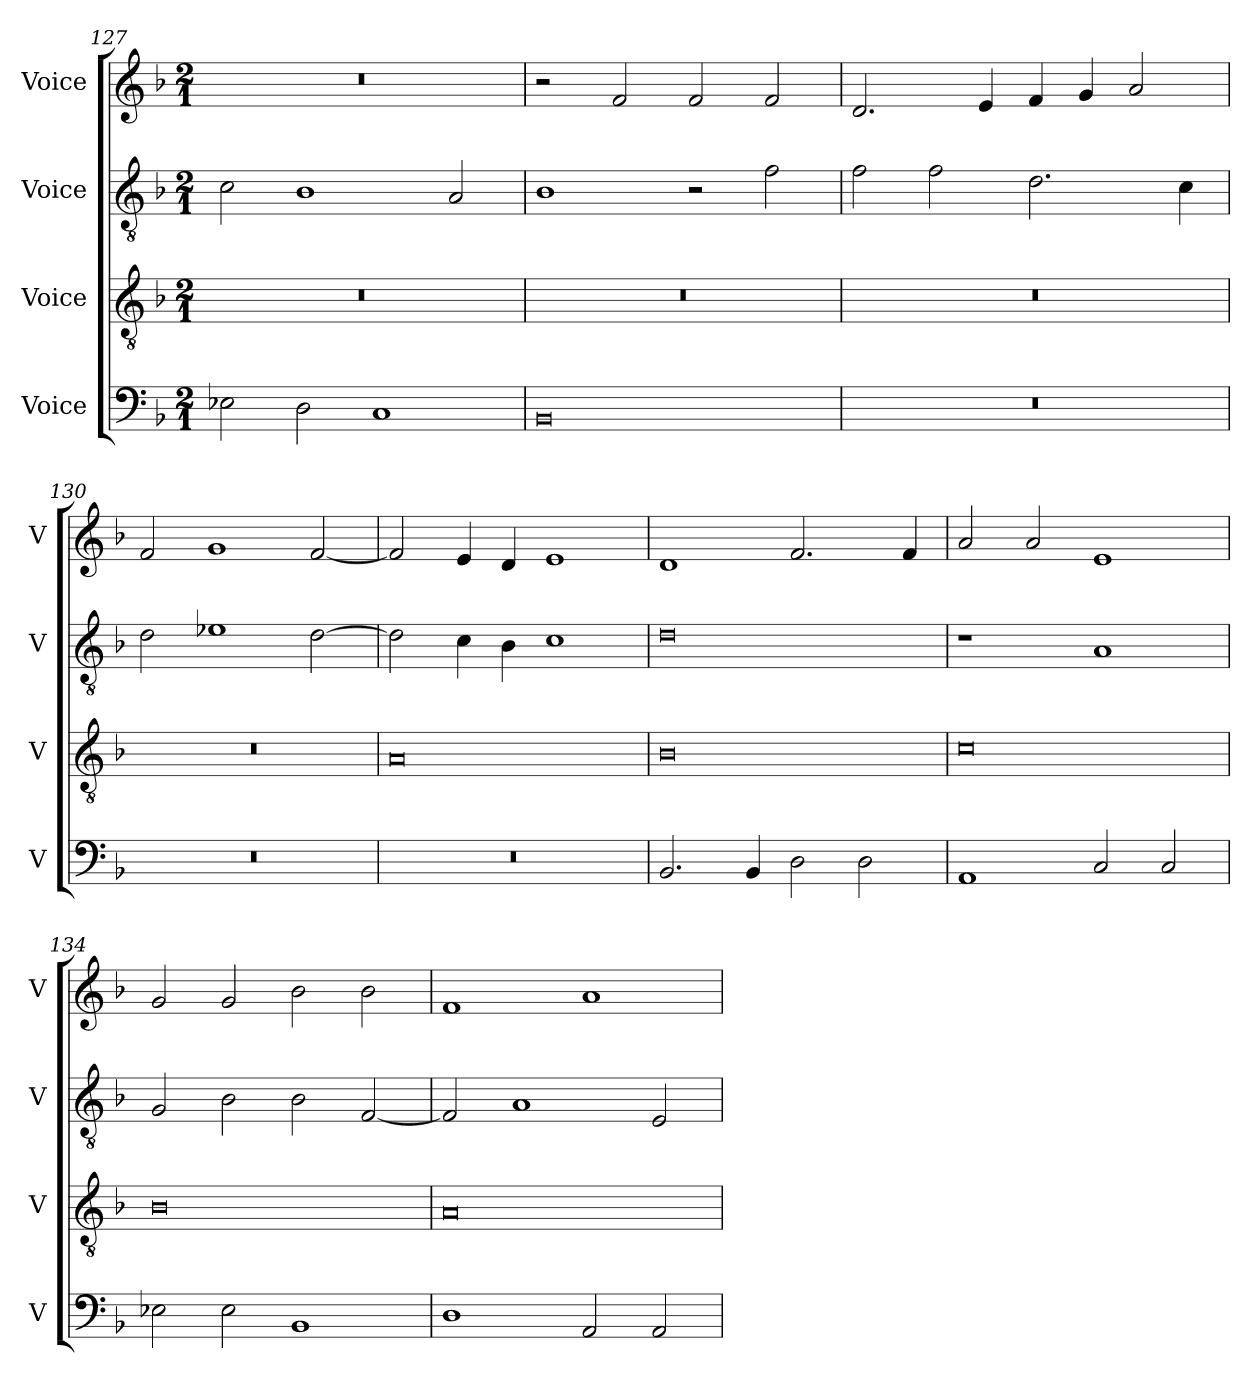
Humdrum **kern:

**kern	**kern	**kern	**kern
*part4	*part3	*part2	*part1
*staff4	*staff3	*staff2	*staff1
*I"Voice	*I"Voice	*I"Voice	*I"Voice
*I'V	*I'V	*I'V	*I'V
*clefF4	*clefGv2	*clefGv2	*clefG2
*k[b-]	*k[b-]	*k[b-]	*k[b-]
*M2/1	*M2/1	*M2/1	*M2/1
=127	=127	=127	=127
2E-X\	0r	2c\	0r
2D\	.	1B-	.
1C	.	.	.
.	.	2A/	.
!!LO:LB:g=z
=128	=128	=128	=128
0BB-	0r	1B-	2r
.	.	.	2f/
.	.	2r	2f/
.	.	2f\	2f/
=129	=129	=129	=129
0r	0r	2f\	2.d/
.	.	2f\	.
.	.	.	4e/
.	.	2.d\	4f/
.	.	.	4g/
.	.	.	2a/
.	.	4c\	.
=130	=130	=130	=130
0r	0r	2d\	2f/
.	.	1e-X	1g
.	.	[2d\	[2f/
=131	=131	=131	=131
0r	0A	2d\]	2f/]
.	.	4c\	4e/
.	.	4B-\	4d/
.	.	1c	1e
!!LO:LB:g=z
=132	=132	=132	=132
2.BB-/	0B-	0d	1d
4BB-/	.	.	.
2D\	.	.	2.f/
2D\	.	.	.
.	.	.	4f/
=133	=133	=133	=133
1AA	0c	1r	2a/
.	.	.	2a/
2C/	.	1A	1e
2C/	.	.	.
=134	=134	=134	=134
2E-X\	0B-	2G/	2g/
2E-\	.	2B-\	2g/
1BB-	.	2B-\	2b-\
.	.	[2F/	2b-\
=135	=135	=135	=135
1D	0A	2F/]	1f
.	.	1A	.
2AA/	.	.	1a
2AA/	.	2E/	.
=	=	=	=
*-	*-	*-	*-
